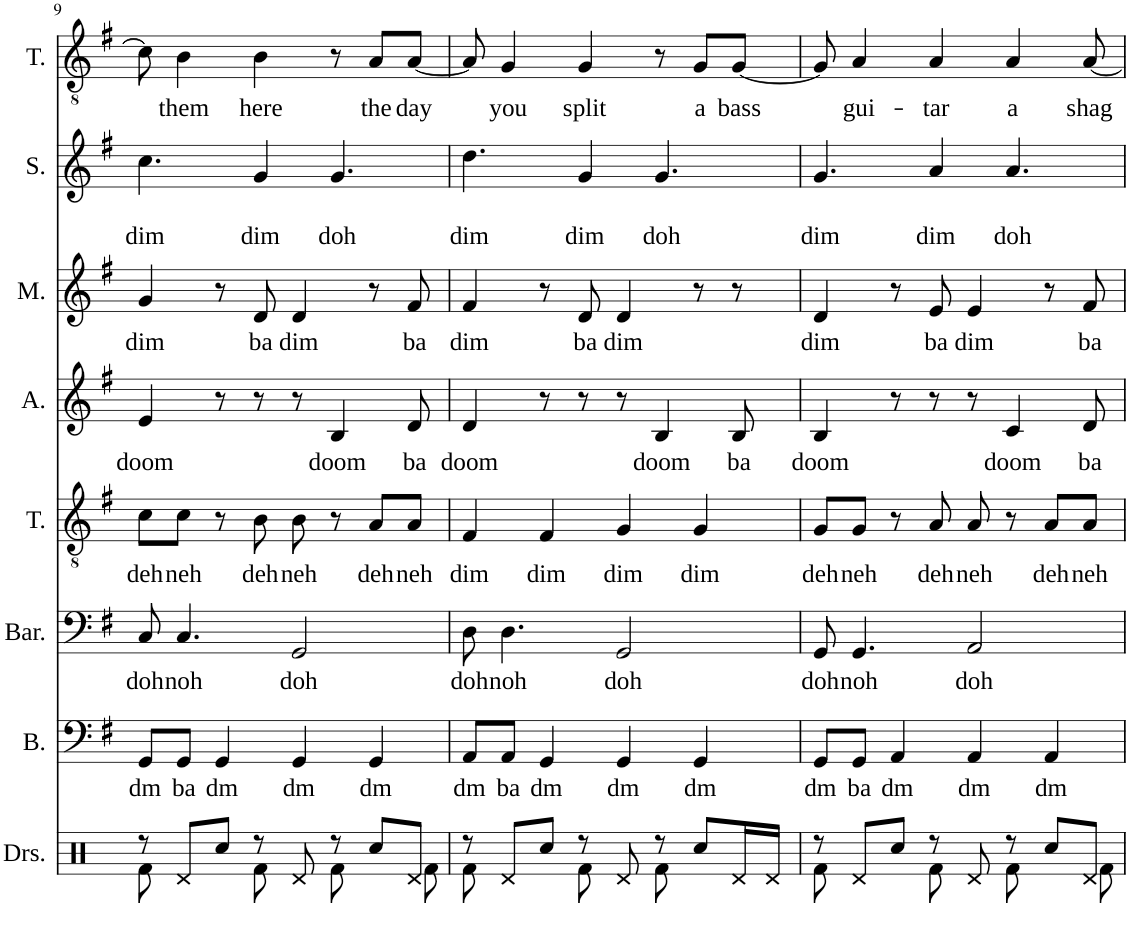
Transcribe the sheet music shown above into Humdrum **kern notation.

**kern	**kern	**text	**kern	**text	**kern	**text	**kern	**text	**kern	**text	**kern	**text	**text	**kern	**text
*part8	*part7	*part7	*part6	*part6	*part5	*part5	*part4	*part4	*part3	*part3	*part2	*part2	*part2	*part1	*part1
*staff8	*staff7	*staff7	*staff6	*staff6	*staff5	*staff5	*staff4	*staff4	*staff3	*staff3	*staff2	*staff2	*staff2	*staff1	*staff1
*I"Drumset	*I"Bass	*	*I"Baritone	*	*I"Tenor	*	*I"Alto	*	*I"Mezzo	*	*I"Soprano	*	*	*I"Tenor	*
*I'Drs.	*I'B.	*	*I'Bar.	*	*I'T.	*	*I'A.	*	*I'M.	*	*I'S.	*	*	*I'T.	*
!!LO:PB:g=z
*clefX	*clefF4	*	*clefF4	*	*clefGv2	*	*clefG2	*	*clefG2	*	*clefG2	*	*	*clefGv2	*
*k[]	*k[f#]	*	*k[f#]	*	*k[f#]	*	*k[f#]	*	*k[f#]	*	*k[f#]	*	*	*k[f#]	*
*M4/4	*M4/4	*	*M4/4	*	*M4/4	*	*M4/4	*	*M4/4	*	*M4/4	*	*	*M4/4	*
=9	=9	=9	=9	=9	=9	=9	=9	=9	=9	=9	=9	=9	=9	=9	=9
*^	*	*	*	*	*	*	*	*	*	*	*	*	*	*	*
!	!	!	!LO:LY:b	!	!LO:LY:b	!	!LO:LY:b	!	!LO:LY:b	!	!LO:LY:b	!	!	!LO:LY:b	!	!
8r	8Rf\	8GG/L	dm	8C/	doh	8c\L	deh	4e/	doom	4g/	dim	4.cc\	.	dim	8c\]	.
!	!	!	!LO:LY:b	!	!LO:LY:b	!	!LO:LY:b	!	!	!	!	!	!	!	!	!LO:LY:b
8Rd/L	4ryy	8GG/J	ba	4.C/	noh	8c\J	neh	.	.	.	.	.	.	.	4B\	them
!	!	!	!LO:LY:b	!	!	!	!	!	!	!	!	!	!	!	!	!
8Rcc/J	.	4GG/	dm	.	.	8r	.	8r	.	8r	.	.	.	.	.	.
!	!	!	!	!	!	!	!LO:LY:b	!	!	!	!LO:LY:b	!	!	!LO:LY:b	!	!LO:LY:b
8r	8Rf\	.	.	.	.	8B\	deh	8r	.	8d/	ba	4g/	.	dim	4B\	here
!	!	!	!LO:LY:b	!	!LO:LY:b	!	!LO:LY:b	!	!	!	!LO:LY:b	!	!	!	!	!
8Rd/	8ryy	4GG/	dm	2GG/	doh	8B\	neh	8r	.	4d/	dim	.	.	.	.	.
!	!	!	!	!	!	!	!	!	!LO:LY:b	!	!	!	!	!LO:LY:b	!	!
8r	8Rf\	.	.	.	.	8r	.	4B/	doom	.	.	4.g/	.	doh	8r	.
!	!	!	!LO:LY:b	!	!	!	!LO:LY:b	!	!	!	!	!	!	!	!	!LO:LY:b
8Rcc/L	8ryy	4GG/	dm	.	.	8A/L	deh	.	.	8r	.	.	.	.	8A/L	the
!	!	!	!	!	!	!	!LO:LY:b	!	!LO:LY:b	!	!LO:LY:b	!	!	!	!	!LO:LY:b
8Rd/J	8Rf\	.	.	.	.	8A/J	neh	8d/	ba	8f#/	ba	.	.	.	[8A/J	day
=10	=10	=10	=10	=10	=10	=10	=10	=10	=10	=10	=10	=10	=10	=10	=10	=10
!	!	!	!LO:LY:b	!	!LO:LY:b	!	!LO:LY:b	!	!LO:LY:b	!	!LO:LY:b	!	!	!LO:LY:b	!	!
8r	8Rf\	8AA/L	dm	8D\	doh	4F#/	dim	4d/	doom	4f#/	dim	4.dd\	.	dim	8A/]	.
!	!	!	!LO:LY:b	!	!LO:LY:b	!	!	!	!	!	!	!	!	!	!	!LO:LY:b
8Rd/L	4ryy	8AA/J	ba	4.D\	noh	.	.	.	.	.	.	.	.	.	4G/	you
!	!	!	!LO:LY:b	!	!	!	!LO:LY:b	!	!	!	!	!	!	!	!	!
8Rcc/J	.	4GG/	dm	.	.	4F#/	dim	8r	.	8r	.	.	.	.	.	.
!	!	!	!	!	!	!	!	!	!	!	!LO:LY:b	!	!	!LO:LY:b	!	!LO:LY:b
8r	8Rf\	.	.	.	.	.	.	8r	.	8d/	ba	4g/	.	dim	4G/	split
!	!	!	!LO:LY:b	!	!LO:LY:b	!	!LO:LY:b	!	!	!	!LO:LY:b	!	!	!	!	!
8Rd/	8ryy	4GG/	dm	2GG/	doh	4G/	dim	8r	.	4d/	dim	.	.	.	.	.
!	!	!	!	!	!	!	!	!	!LO:LY:b	!	!	!	!	!LO:LY:b	!	!
8r	8Rf\	.	.	.	.	.	.	4B/	doom	.	.	4.g/	.	doh	8r	.
!	!	!	!LO:LY:b	!	!	!	!LO:LY:b	!	!	!	!	!	!	!	!	!LO:LY:b
8Rcc/L	4ryy	4GG/	dm	.	.	4G/	dim	.	.	8r	.	.	.	.	8G/L	a
!	!	!	!	!	!	!	!	!	!LO:LY:b	!	!	!	!	!	!	!LO:LY:b
16Rd/L	.	.	.	.	.	.	.	8B/	ba	8r	.	.	.	.	[8G/J	bass
16Rd/JJ	.	.	.	.	.	.	.	.	.	.	.	.	.	.	.	.
=11	=11	=11	=11	=11	=11	=11	=11	=11	=11	=11	=11	=11	=11	=11	=11	=11
!	!	!	!LO:LY:b	!	!LO:LY:b	!	!LO:LY:b	!	!LO:LY:b	!	!LO:LY:b	!	!	!LO:LY:b	!	!
8r	8Rf\	8GG/L	dm	8GG/	doh	8G/L	deh	4B/	doom	4d/	dim	4.g/	.	dim	8G/]	.
!	!	!	!LO:LY:b	!	!LO:LY:b	!	!LO:LY:b	!	!	!	!	!	!	!	!	!LO:LY:b
8Rd/L	4ryy	8GG/J	ba	4.GG/	noh	8G/J	neh	.	.	.	.	.	.	.	4A/	gui-
!	!	!	!LO:LY:b	!	!	!	!	!	!	!	!	!	!	!	!	!
8Rcc/J	.	4AA/	dm	.	.	8r	.	8r	.	8r	.	.	.	.	.	.
!	!	!	!	!	!	!	!LO:LY:b	!	!	!	!LO:LY:b	!	!	!LO:LY:b	!	!LO:LY:b
8r	8Rf\	.	.	.	.	8A/	deh	8r	.	8e/	ba	4a/	.	dim	4A/	-tar
!	!	!	!LO:LY:b	!	!LO:LY:b	!	!LO:LY:b	!	!	!	!LO:LY:b	!	!	!	!	!
8Rd/	8ryy	4AA/	dm	2AA/	doh	8A/	neh	8r	.	4e/	dim	.	.	.	.	.
!	!	!	!	!	!	!	!	!	!LO:LY:b	!	!	!	!	!LO:LY:b	!	!LO:LY:b
8r	8Rf\	.	.	.	.	8r	.	4c/	doom	.	.	4.a/	.	doh	4A/	a
!	!	!	!LO:LY:b	!	!	!	!LO:LY:b	!	!	!	!	!	!	!	!	!
8Rcc/L	8ryy	4AA/	dm	.	.	8A/L	deh	.	.	8r	.	.	.	.	.	.
!	!	!	!	!	!	!	!LO:LY:b	!	!LO:LY:b	!	!LO:LY:b	!	!	!	!	!LO:LY:b
8Rd/J	8Rf\	.	.	.	.	8A/J	neh	8d/	ba	8f#/	ba	.	.	.	[8A/	shag
*v	*v	*	*	*	*	*	*	*	*	*	*	*	*	*	*	*
=	=	=	=	=	=	=	=	=	=	=	=	=	=	=	=
*-	*-	*-	*-	*-	*-	*-	*-	*-	*-	*-	*-	*-	*-	*-	*-
